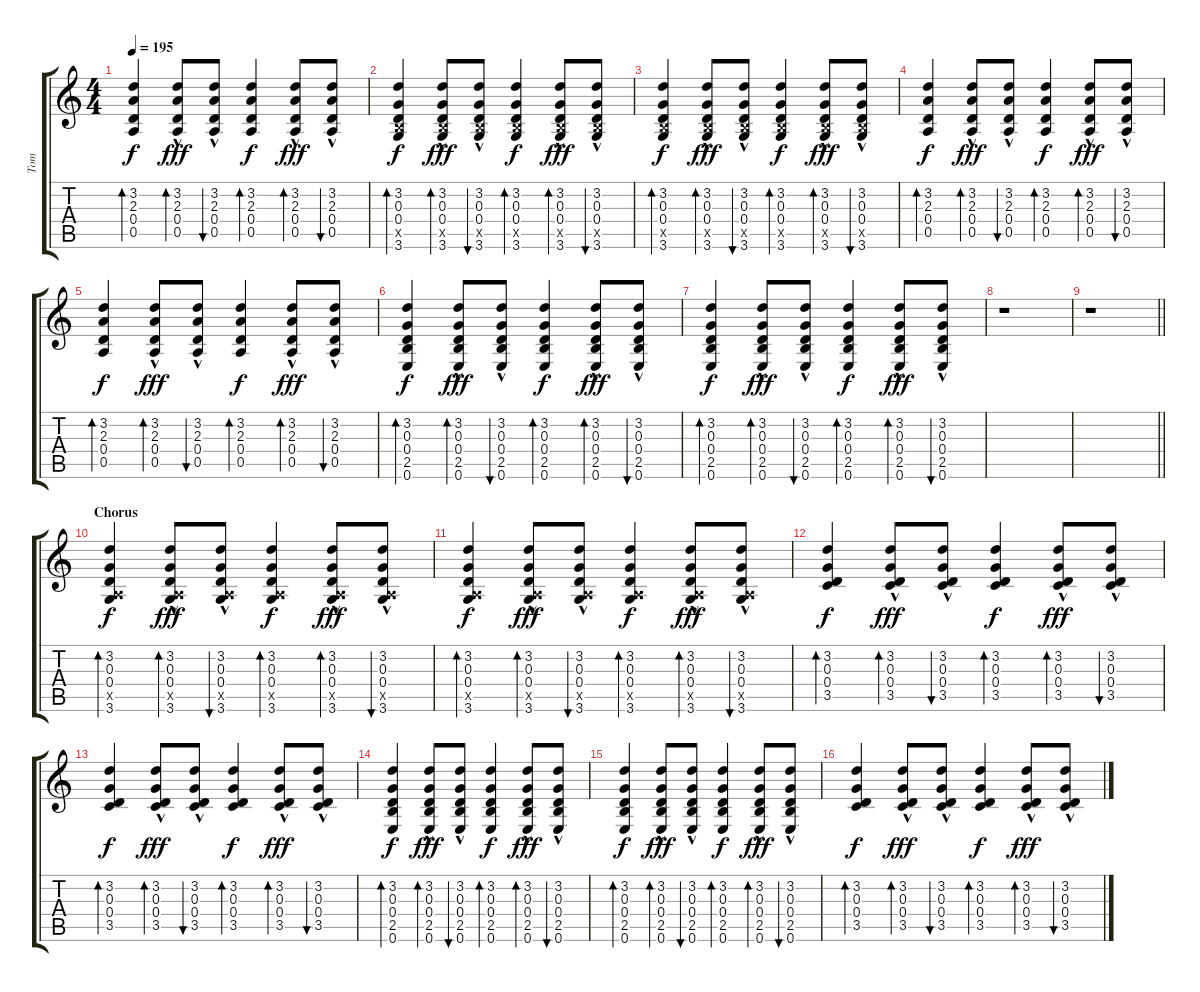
\track ("Tom" "Tom") {instrument acousticguitarsteel}
\staff {score tabs}
\tuning (E4 B3 G3 D3 A2 E2) {hide}
\ts (4 4)
\tempo 195
\clef g2
\ks c
(3.2 2.3 0.4 0.5).4{bd 120 dy f} (3.2{hac} 2.3{hac} 0.4 0.5).8{bd 120 dy fff} (3.2{hac} 2.3{hac} 0.4 0.5).8{bu 120} (3.2 2.3 0.4 0.5).4{bd 120 dy f} (3.2{hac} 2.3{hac} 0.4 0.5).8{bd 120 dy fff} (3.2{hac} 2.3{hac} 0.4 0.5).8{bu 120} |
(3.2 0.3 0.4 2.5{x} 3.6).4{bd 120 dy f} (3.2{hac} 0.3{hac} 0.4 2.5{x} 3.6).8{bd 120 dy fff} (3.2{hac} 0.3{hac} 0.4 2.5{x} 3.6).8{bu 120} (3.2 0.3 0.4 2.5{x} 3.6).4{bd 120 dy f} (3.2{hac} 0.3{hac} 0.4 2.5{x} 3.6).8{bd 120 dy fff} (3.2{hac} 0.3{hac} 0.4 2.5{x} 3.6).8{bu 120} |
(3.2 0.3 0.4 2.5{x} 3.6).4{bd 120 dy f} (3.2{hac} 0.3{hac} 0.4 2.5{x} 3.6).8{bd 120 dy fff} (3.2{hac} 0.3{hac} 0.4 2.5{x} 3.6).8{bu 120} (3.2 0.3 0.4 2.5{x} 3.6).4{bd 120 dy f} (3.2{hac} 0.3{hac} 0.4 2.5{x} 3.6).8{bd 120 dy fff} (3.2{hac} 0.3{hac} 0.4 2.5{x} 3.6).8{bu 120} |
(3.2 2.3 0.4 0.5).4{bd 120 dy f} (3.2{hac} 2.3{hac} 0.4 0.5).8{bd 120 dy fff} (3.2{hac} 2.3{hac} 0.4 0.5).8{bu 120} (3.2 2.3 0.4 0.5).4{bd 120 dy f} (3.2{hac} 2.3{hac} 0.4 0.5).8{bd 120 dy fff} (3.2{hac} 2.3{hac} 0.4 0.5).8{bu 120} |
(3.2 2.3 0.4 0.5).4{bd 120 dy f} (3.2{hac} 2.3{hac} 0.4 0.5).8{bd 120 dy fff} (3.2{hac} 2.3{hac} 0.4 0.5).8{bu 120} (3.2 2.3 0.4 0.5).4{bd 120 dy f} (3.2{hac} 2.3{hac} 0.4 0.5).8{bd 120 dy fff} (3.2{hac} 2.3{hac} 0.4 0.5).8{bu 120} |
(3.2 0.3 0.4 2.5 0.6).4{bd 120 dy f} (3.2{hac} 0.3{hac} 0.4 2.5 0.6).8{bd 120 dy fff} (3.2{hac} 0.3{hac} 0.4 2.5 0.6).8{bu 120} (3.2 0.3 0.4 2.5 0.6).4{bd 120 dy f} (3.2{hac} 0.3{hac} 0.4 2.5 0.6).8{bd 120 dy fff} (3.2{hac} 0.3{hac} 0.4 2.5 0.6).8{bu 120} |
(3.2 0.3 0.4 2.5 0.6).4{bd 120 dy f} (3.2{hac} 0.3{hac} 0.4 2.5 0.6).8{bd 120 dy fff} (3.2{hac} 0.3{hac} 0.4 2.5 0.6).8{bu 120} (3.2 0.3 0.4 2.5 0.6).4{bd 120 dy f} (3.2{hac} 0.3{hac} 0.4 2.5 0.6).8{bd 120 dy fff} (3.2{hac} 0.3{hac} 0.4 2.5 0.6).8{bu 120} |
r.1 |
\barLineRight lightlight
r.1 |
\section ("" "Chorus")
(3.2 0.3 0.4 0.5{x} 3.6).4{bd 120 dy f} (3.2{hac} 0.3{hac} 0.4 0.5{x} 3.6).8{bd 120 dy fff} (3.2{hac} 0.3{hac} 0.4 0.5{x} 3.6).8{bu 120} (3.2 0.3 0.4 0.5{x} 3.6).4{bd 120 dy f} (3.2{hac} 0.3{hac} 0.4 0.5{x} 3.6).8{bd 120 dy fff} (3.2{hac} 0.3{hac} 0.4 0.5{x} 3.6).8{bu 120} |
(3.2 0.3 0.4 0.5{x} 3.6).4{bd 120 dy f} (3.2{hac} 0.3{hac} 0.4 0.5{x} 3.6).8{bd 120 dy fff} (3.2{hac} 0.3{hac} 0.4 0.5{x} 3.6).8{bu 120} (3.2 0.3 0.4 0.5{x} 3.6).4{bd 120 dy f} (3.2{hac} 0.3{hac} 0.4 0.5{x} 3.6).8{bd 120 dy fff} (3.2{hac} 0.3{hac} 0.4 0.5{x} 3.6).8{bu 120} |
(3.2 0.3 0.4 3.5).4{bd 120 dy f} (3.2{hac} 0.3{hac} 0.4 3.5).8{bd 120 dy fff} (3.2{hac} 0.3{hac} 0.4 3.5).8{bu 120} (3.2 0.3 0.4 3.5).4{bd 120 dy f} (3.2{hac} 0.3{hac} 0.4 3.5).8{bd 120 dy fff} (3.2{hac} 0.3{hac} 0.4 3.5).8{bu 120} |
(3.2 0.3 0.4 3.5).4{bd 120 dy f} (3.2{hac} 0.3{hac} 0.4 3.5).8{bd 120 dy fff} (3.2{hac} 0.3{hac} 0.4 3.5).8{bu 120} (3.2 0.3 0.4 3.5).4{bd 120 dy f} (3.2{hac} 0.3{hac} 0.4 3.5).8{bd 120 dy fff} (3.2{hac} 0.3{hac} 0.4 3.5).8{bu 120} |
(3.2 0.3 0.4 2.5 0.6).4{bd 120 dy f} (3.2{hac} 0.3{hac} 0.4 2.5 0.6).8{bd 120 dy fff} (3.2{hac} 0.3{hac} 0.4 2.5 0.6).8{bu 120} (3.2 0.3 0.4 2.5 0.6).4{bd 120 dy f} (3.2{hac} 0.3{hac} 0.4 2.5 0.6).8{bd 120 dy fff} (3.2{hac} 0.3{hac} 0.4 2.5 0.6).8{bu 120} |
(3.2 0.3 0.4 2.5 0.6).4{bd 120 dy f} (3.2{hac} 0.3{hac} 0.4 2.5 0.6).8{bd 120 dy fff} (3.2{hac} 0.3{hac} 0.4 2.5 0.6).8{bu 120} (3.2 0.3 0.4 2.5 0.6).4{bd 120 dy f} (3.2{hac} 0.3{hac} 0.4 2.5 0.6).8{bd 120 dy fff} (3.2{hac} 0.3{hac} 0.4 2.5 0.6).8{bu 120} |
(3.2 0.3 0.4 3.5).4{bd 120 dy f} (3.2{hac} 0.3{hac} 0.4 3.5).8{bd 120 dy fff} (3.2{hac} 0.3{hac} 0.4 3.5).8{bu 120} (3.2 0.3 0.4 3.5).4{bd 120 dy f} (3.2{hac} 0.3{hac} 0.4 3.5).8{bd 120 dy fff} (3.2{hac} 0.3{hac} 0.4 3.5).8{bu 120}
